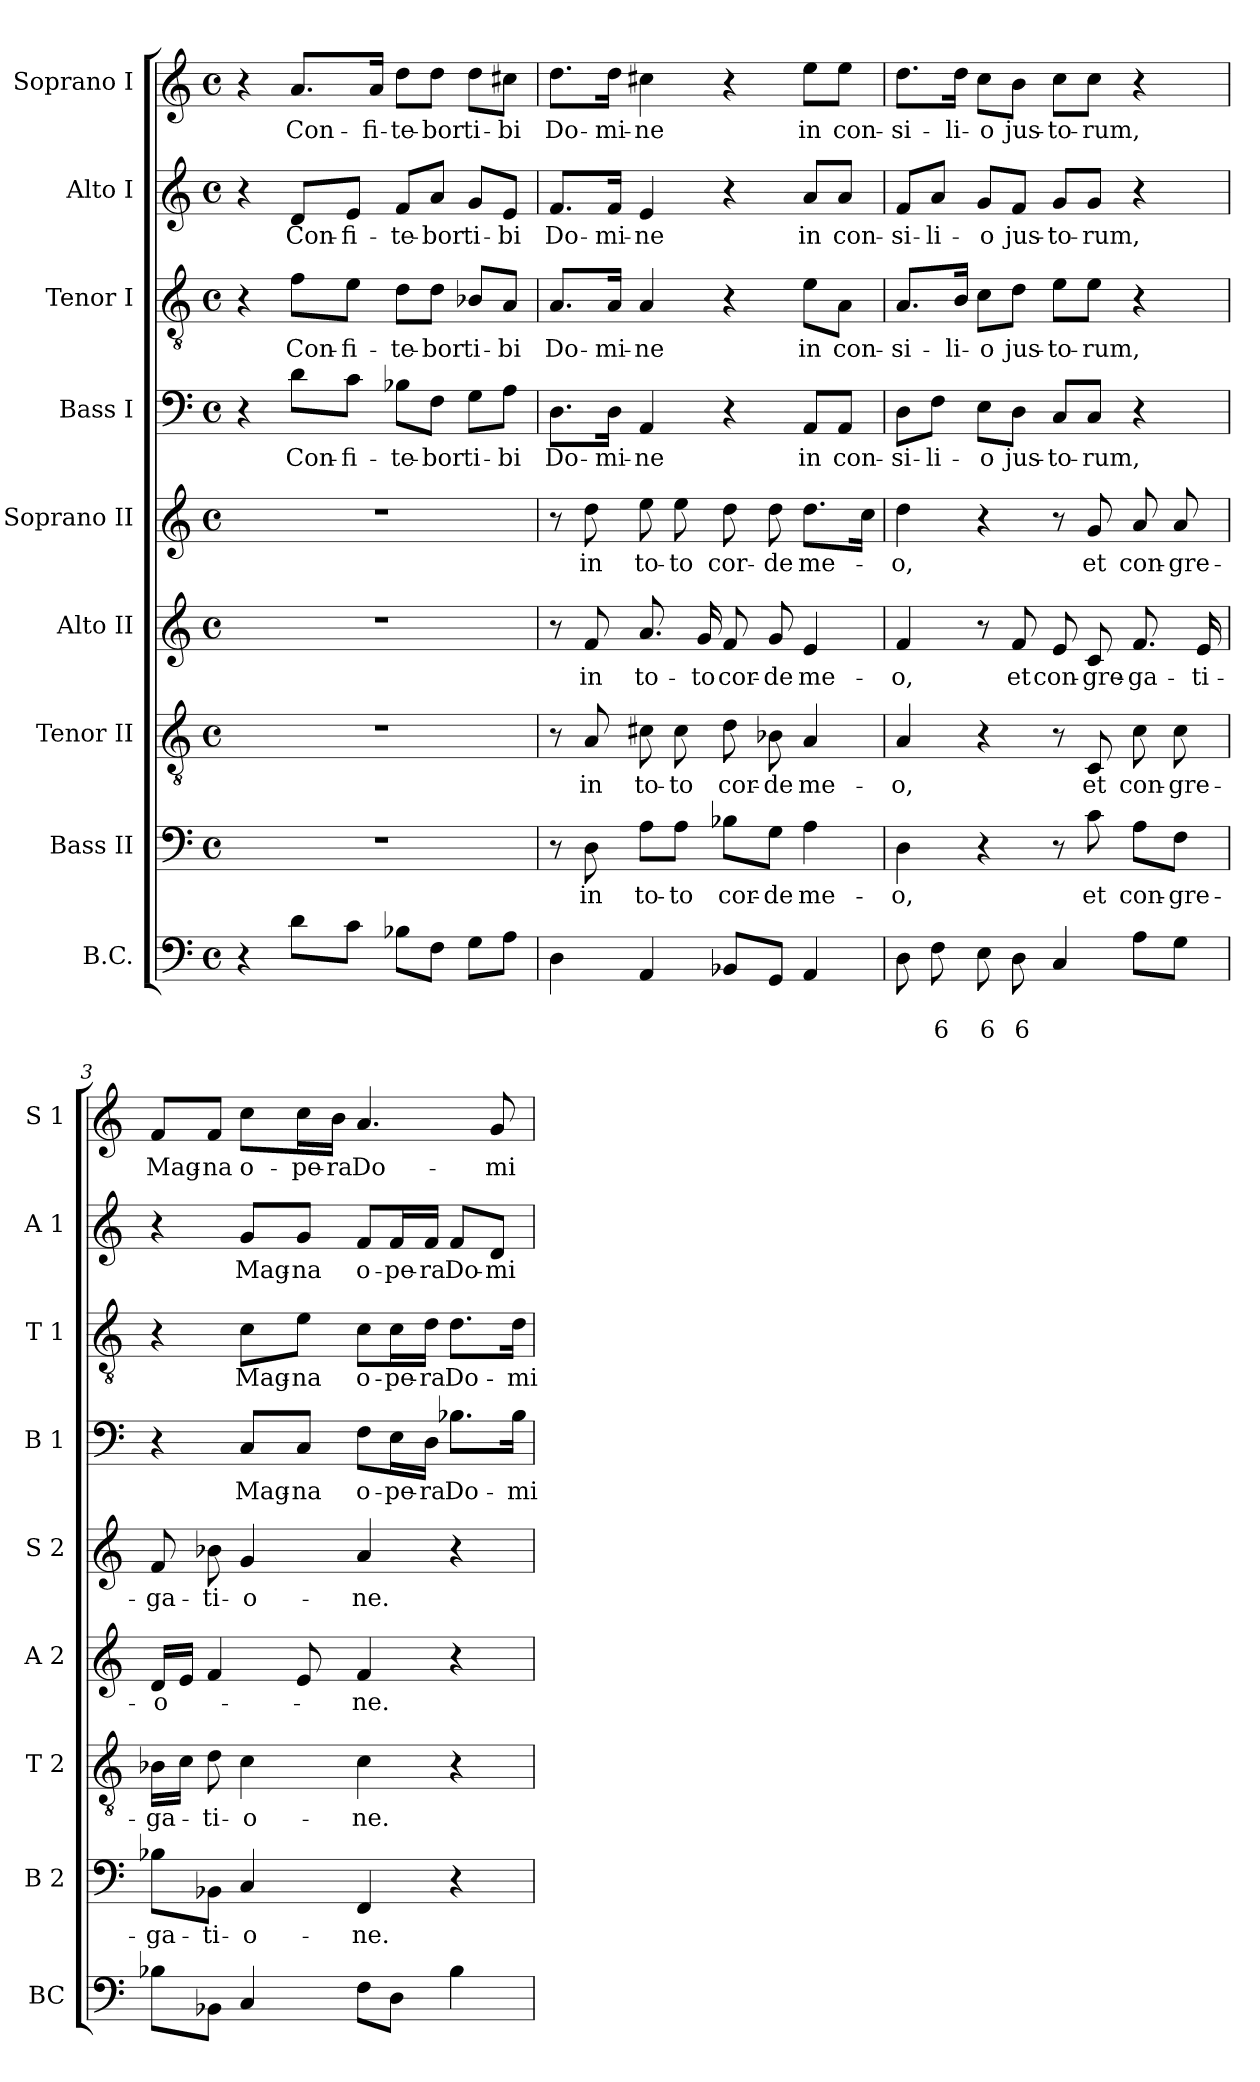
**kern	**text	**text	**kern	**text	**kern	**text	**kern	**text	**kern	**text	**kern	**text	**kern	**text	**kern	**text	**kern	**text
*part9	*part9	*part9	*part8	*part8	*part7	*part7	*part6	*part6	*part5	*part5	*part4	*part4	*part3	*part3	*part2	*part2	*part1	*part1
*staff9	*staff9	*staff9	*staff8	*staff8	*staff7	*staff7	*staff6	*staff6	*staff5	*staff5	*staff4	*staff4	*staff3	*staff3	*staff2	*staff2	*staff1	*staff1
*I"B.C.	*	*	*I"Bass II	*	*I"Tenor II	*	*I"Alto II	*	*I"Soprano II	*	*I"Bass I	*	*I"Tenor I	*	*I"Alto I	*	*I"Soprano I	*
*I'BC	*	*	*I'B 2	*	*I'T 2	*	*I'A 2	*	*I'S 2	*	*I'B 1	*	*I'T 1	*	*I'A 1	*	*I'S 1	*
!!LO:LB:g=z
*clefF4	*	*	*clefF4	*	*clefGv2	*	*clefG2	*	*clefG2	*	*clefF4	*	*clefGv2	*	*clefG2	*	*clefG2	*
*k[]	*	*	*k[]	*	*k[]	*	*k[]	*	*k[]	*	*k[]	*	*k[]	*	*k[]	*	*k[]	*
*C:	*	*	*C:	*	*C:	*	*C:	*	*C:	*	*C:	*	*C:	*	*C:	*	*C:	*
*M4/4	*	*	*M4/4	*	*M4/4	*	*M4/4	*	*M4/4	*	*M4/4	*	*M4/4	*	*M4/4	*	*M4/4	*
*met(c)	*	*	*met(c)	*	*met(c)	*	*met(c)	*	*met(c)	*	*met(c)	*	*met(c)	*	*met(c)	*	*met(c)	*
=1	=1	=1	=1	=1	=1	=1	=1	=1	=1	=1	=1	=1	=1	=1	=1	=1	=1	=1
4r	.	.	1r	.	1r	.	1r	.	1r	.	4r	.	4r	.	4r	.	4r	.
!	!	!	!	!	!	!	!	!	!	!	!	!LO:LY:b	!	!LO:LY:b	!	!LO:LY:b	!	!LO:LY:b
8d\L	.	.	.	.	.	.	.	.	.	.	8d\L	Con-	8f\L	Con-	8d/L	Con-	8.a/L	Con-
!	!	!	!	!	!	!	!	!	!	!	!	!LO:LY:b	!	!LO:LY:b	!	!LO:LY:b	!	!
8c\J	.	.	.	.	.	.	.	.	.	.	8c\J	-fi-	8e\J	-fi-	8e/J	-fi-	.	.
!	!	!	!	!	!	!	!	!	!	!	!	!	!	!	!	!	!	!LO:LY:b
.	.	.	.	.	.	.	.	.	.	.	.	.	.	.	.	.	16a/Jk	-fi-
!	!	!	!	!	!	!	!	!	!	!	!	!LO:LY:b	!	!LO:LY:b	!	!LO:LY:b	!	!LO:LY:b
8B-X\L	.	.	.	.	.	.	.	.	.	.	8B-X\L	-te-	8d\L	-te-	8f/L	-te-	8dd\L	-te-
!	!	!	!	!	!	!	!	!	!	!	!	!LO:LY:b	!	!LO:LY:b	!	!LO:LY:b	!	!LO:LY:b
8F\J	.	.	.	.	.	.	.	.	.	.	8F\J	-bor	8d\J	-bor	8a/J	-bor	8dd\J	-bor
!	!	!	!	!	!	!	!	!	!	!	!	!LO:LY:b	!	!LO:LY:b	!	!LO:LY:b	!	!LO:LY:b
8G\L	.	.	.	.	.	.	.	.	.	.	8G\L	ti-	8B-X/L	ti-	8g/L	ti-	8dd\L	ti-
!	!	!	!	!	!	!	!	!	!	!	!	!LO:LY:b	!	!LO:LY:b	!	!LO:LY:b	!	!LO:LY:b
8A\J	.	.	.	.	.	.	.	.	.	.	8A\J	-bi	8A/J	-bi	8e/J	-bi	8cc#X\J	-bi
=2	=2	=2	=2	=2	=2	=2	=2	=2	=2	=2	=2	=2	=2	=2	=2	=2	=2	=2
!	!	!	!	!	!	!	!	!	!	!	!	!LO:LY:b	!	!LO:LY:b	!	!LO:LY:b	!	!LO:LY:b
4D\	.	.	8r	.	8r	.	8r	.	8r	.	8.D\L	Do-	8.A/L	Do-	8.f/L	Do-	8.dd\L	Do-
!	!	!	!	!LO:LY:b	!	!LO:LY:b	!	!LO:LY:b	!	!LO:LY:b	!	!	!	!	!	!	!	!
.	.	.	8D\	in	8A/	in	8f/	in	8dd\	in	.	.	.	.	.	.	.	.
!	!	!	!	!	!	!	!	!	!	!	!	!LO:LY:b	!	!LO:LY:b	!	!LO:LY:b	!	!LO:LY:b
.	.	.	.	.	.	.	.	.	.	.	16D\Jk	-mi-	16A/Jk	-mi-	16f/Jk	-mi-	16dd\Jk	-mi-
!	!	!	!	!LO:LY:b	!	!LO:LY:b	!	!LO:LY:b	!	!LO:LY:b	!	!LO:LY:b	!	!LO:LY:b	!	!LO:LY:b	!	!LO:LY:b
4AA/	.	.	8A\L	to-	8c#X\	to-	8.a/	to-	8ee\	to-	4AA/	-ne	4A/	-ne	4e/	-ne	4cc#X\	-ne
!	!	!	!	!LO:LY:b	!	!LO:LY:b	!	!	!	!LO:LY:b	!	!	!	!	!	!	!	!
.	.	.	8A\J	-to	8c#\	-to	.	.	8ee\	-to	.	.	.	.	.	.	.	.
!	!	!	!	!	!	!	!	!LO:LY:b	!	!	!	!	!	!	!	!	!	!
.	.	.	.	.	.	.	16g/	-to	.	.	.	.	.	.	.	.	.	.
!	!	!	!	!LO:LY:b	!	!LO:LY:b	!	!LO:LY:b	!	!LO:LY:b	!	!	!	!	!	!	!	!
8BB-X/L	.	.	8B-X\L	cor-	8d\	cor-	8f/	cor-	8dd\	cor-	4r	.	4r	.	4r	.	4r	.
!	!	!	!	!LO:LY:b	!	!LO:LY:b	!	!LO:LY:b	!	!LO:LY:b	!	!	!	!	!	!	!	!
8GG/J	.	.	8G\J	-de	8B-X\	-de	8g/	-de	8dd\	-de	.	.	.	.	.	.	.	.
!	!	!	!	!LO:LY:b	!	!LO:LY:b	!	!LO:LY:b	!	!LO:LY:b	!	!LO:LY:b	!	!LO:LY:b	!	!LO:LY:b	!	!LO:LY:b
4AA/	.	.	4A\	me-	4A/	me-	4e/	me-	8.dd\L	me-	8AA/L	in	8e\L	in	8a/L	in	8ee\L	in
!	!	!	!	!	!	!	!	!	!	!	!	!LO:LY:b	!	!LO:LY:b	!	!LO:LY:b	!	!LO:LY:b
.	.	.	.	.	.	.	.	.	.	.	8AA/J	con-	8A\J	con-	8a/J	con-	8ee\J	con-
.	.	.	.	.	.	.	.	.	16cc\Jk	.	.	.	.	.	.	.	.	.
=2X1	=2X1	=2X1	=2X1	=2X1	=2X1	=2X1	=2X1	=2X1	=2X1	=2X1	=2X1	=2X1	=2X1	=2X1	=2X1	=2X1	=2X1	=2X1
!	!	!	!	!LO:LY:b	!	!LO:LY:b	!	!LO:LY:b	!	!LO:LY:b	!	!LO:LY:b	!	!LO:LY:b	!	!LO:LY:b	!	!LO:LY:b
8D\	.	.	4D\	-o,	4A/	-o,	4f/	-o,	4dd\	-o,	8D\L	-si-	8.A/L	-si-	8f/L	-si-	8.dd\L	-si-
!	!	!LO:LY:b	!	!	!	!	!	!	!	!	!	!LO:LY:b	!	!	!	!LO:LY:b	!	!
8F\	.	6	.	.	.	.	.	.	.	.	8F\J	-li-	.	.	8a/J	-li-	.	.
!	!	!	!	!	!	!	!	!	!	!	!	!	!	!LO:LY:b	!	!	!	!LO:LY:b
.	.	.	.	.	.	.	.	.	.	.	.	.	16B/Jk	-li-	.	.	16dd\Jk	-li-
!	!	!LO:LY:b	!	!	!	!	!	!	!	!	!	!LO:LY:b	!	!LO:LY:b	!	!LO:LY:b	!	!LO:LY:b
8E\	.	6	4r	.	4r	.	8r	.	4r	.	8E\L	-o	8c\L	-o	8g/L	-o	8cc\L	-o
!	!	!LO:LY:b	!	!	!	!	!	!LO:LY:b	!	!	!	!LO:LY:b	!	!LO:LY:b	!	!LO:LY:b	!	!LO:LY:b
8D\	.	6	.	.	.	.	8f/	et	.	.	8D\J	jus-	8d\J	jus-	8f/J	jus-	8b\J	jus-
!	!	!	!	!	!	!	!	!LO:LY:b	!	!	!	!LO:LY:b	!	!LO:LY:b	!	!LO:LY:b	!	!LO:LY:b
4C/	.	.	8r	.	8r	.	8e/	con-	8r	.	8C/L	-to-	8e\L	-to-	8g/L	-to-	8cc\L	-to-
!	!	!	!	!LO:LY:b	!	!LO:LY:b	!	!LO:LY:b	!	!LO:LY:b	!	!LO:LY:b	!	!LO:LY:b	!	!LO:LY:b	!	!LO:LY:b
.	.	.	8c\	et	8C/	et	8c/	-gre-	8g/	et	8C/J	-rum,	8e\J	-rum,	8g/J	-rum,	8cc\J	-rum,
!	!	!	!	!LO:LY:b	!	!LO:LY:b	!	!LO:LY:b	!	!LO:LY:b	!	!	!	!	!	!	!	!
8A\L	.	.	8A\L	con-	8c\	con-	8.f/	-ga-	8a/	con-	4r	.	4r	.	4r	.	4r	.
!	!	!	!	!LO:LY:b	!	!LO:LY:b	!	!	!	!LO:LY:b	!	!	!	!	!	!	!	!
8G\J	.	.	8F\J	-gre-	8c\	-gre-	.	.	8a/	-gre-	.	.	.	.	.	.	.	.
!	!	!	!	!	!	!	!	!LO:LY:b	!	!	!	!	!	!	!	!	!	!
.	.	.	.	.	.	.	16e/	-ti-	.	.	.	.	.	.	.	.	.	.
!!LO:PB:g=z
=3	=3	=3	=3	=3	=3	=3	=3	=3	=3	=3	=3	=3	=3	=3	=3	=3	=3	=3
!	!	!	!	!LO:LY:b	!	!LO:LY:b	!	!LO:LY:b	!	!LO:LY:b	!	!	!	!	!	!	!	!LO:LY:b
8B-X\L	.	.	8B-X\L	-ga-	16B-X\LL	-ga-	16d/LL	-o-	8f/	-ga-	4r	.	4r	.	4r	.	8f/L	Mag-
.	.	.	.	.	16c\JJ	.	16e/JJ	.	.	.	.	.	.	.	.	.	.	.
!	!	!	!	!LO:LY:b	!	!LO:LY:b	!	!	!	!LO:LY:b	!	!	!	!	!	!	!	!LO:LY:b
8BB-X\J	.	.	8BB-X\J	-ti-	8d\	-ti-	4f/	.	8b-X\	-ti-	.	.	.	.	.	.	8f/J	-na
!	!	!	!	!LO:LY:b	!	!LO:LY:b	!	!	!	!LO:LY:b	!	!LO:LY:b	!	!LO:LY:b	!	!LO:LY:b	!	!LO:LY:b
4C/	.	.	4C/	-o-	4c\	-o-	.	.	4g/	-o-	8C/L	Mag-	8c\L	Mag-	8g/L	Mag-	8cc\L	o-
!	!	!	!	!	!	!	!	!	!	!	!	!LO:LY:b	!	!LO:LY:b	!	!LO:LY:b	!	!LO:LY:b
.	.	.	.	.	.	.	8e/	.	.	.	8C/J	-na	8e\J	-na	8g/J	-na	16cc\L	-pe-
!	!	!	!	!	!	!	!	!	!	!	!	!	!	!	!	!	!	!LO:LY:b
.	.	.	.	.	.	.	.	.	.	.	.	.	.	.	.	.	16b\JJ	-ra
!	!	!	!	!LO:LY:b	!	!LO:LY:b	!	!LO:LY:b	!	!LO:LY:b	!	!LO:LY:b	!	!LO:LY:b	!	!LO:LY:b	!	!LO:LY:b
8F\L	.	.	4FF/	-ne.	4c\	-ne.	4f/	-ne.	4a/	-ne.	8F\L	o-	8c\L	o-	8f/L	o-	4.a/	Do-
!	!	!	!	!	!	!	!	!	!	!	!	!LO:LY:b	!	!LO:LY:b	!	!LO:LY:b	!	!
8D\J	.	.	.	.	.	.	.	.	.	.	16E\L	-pe-	16c\L	-pe-	16f/L	-pe-	.	.
!	!	!	!	!	!	!	!	!	!	!	!	!LO:LY:b	!	!LO:LY:b	!	!LO:LY:b	!	!
.	.	.	.	.	.	.	.	.	.	.	16D\JJ	-ra	16d\JJ	-ra	16f/JJ	-ra	.	.
!	!	!	!	!	!	!	!	!	!	!	!	!LO:LY:b	!	!LO:LY:b	!	!LO:LY:b	!	!
4B-\	.	.	4r	.	4r	.	4r	.	4r	.	8.B-X\L	Do-	8.d\L	Do-	8f/L	Do-	.	.
!	!	!	!	!	!	!	!	!	!	!	!	!	!	!	!	!LO:LY:b	!	!LO:LY:b
.	.	.	.	.	.	.	.	.	.	.	.	.	.	.	8d/J	-mi-	8g/	-mi-
!	!	!	!	!	!	!	!	!	!	!	!	!LO:LY:b	!	!LO:LY:b	!	!	!	!
.	.	.	.	.	.	.	.	.	.	.	16B-\Jk	-mi-	16d\Jk	-mi-	.	.	.	.
=	=	=	=	=	=	=	=	=	=	=	=	=	=	=	=	=	=	=
*-	*-	*-	*-	*-	*-	*-	*-	*-	*-	*-	*-	*-	*-	*-	*-	*-	*-	*-
